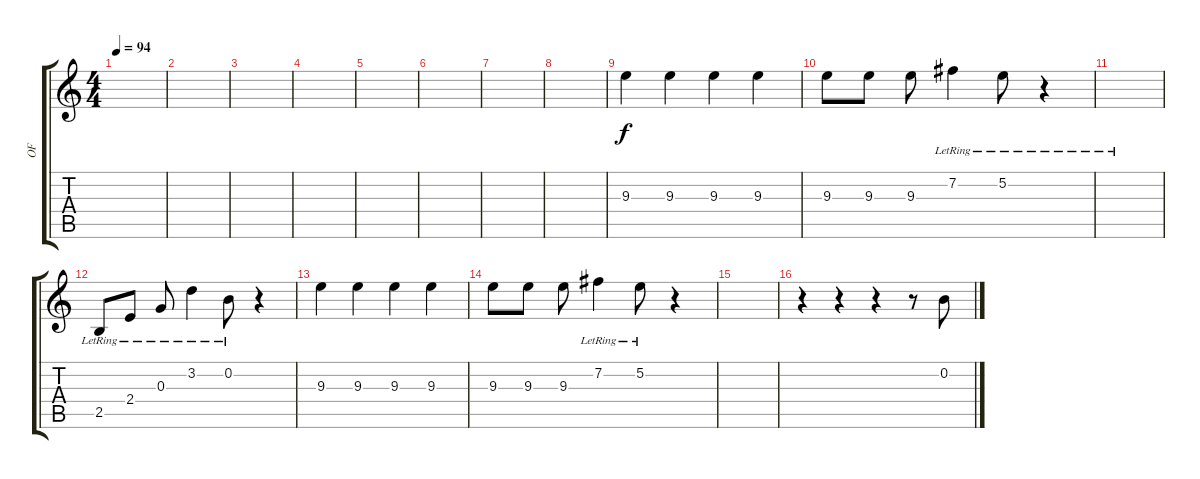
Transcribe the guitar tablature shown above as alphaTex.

\track ("   OF" "   OF") {instrument acousticguitarnylon}
\staff {score tabs}
\tuning (E4 B3 G3 D3 A2 E2) {hide}
\ts (4 4)
\tempo 94
\clef g2
\ks c
|
|
|
|
|
|
|
|
9.3.4{volume 14 instrument electricguitarmuted} 9.3.4 9.3.4 9.3.4 |
9.3.8 9.3.8 9.3.8 7.2{lr}.4 5.2{lr}.8 r.4 |
|
2.5{lr}.8 2.4{lr}.8 0.3{lr}.8 3.2{lr}.4 0.2{lr}.8 r.4 |
9.3.4{volume 14 instrument electricguitarmuted} 9.3.4 9.3.4 9.3.4 |
9.3.8 9.3.8 9.3.8 7.2{lr}.4 5.2{lr}.8 r.4 |
|
r.4 r.4 r.4 r.8{volume 16 instrument overdrivenguitar} 0.2.8
